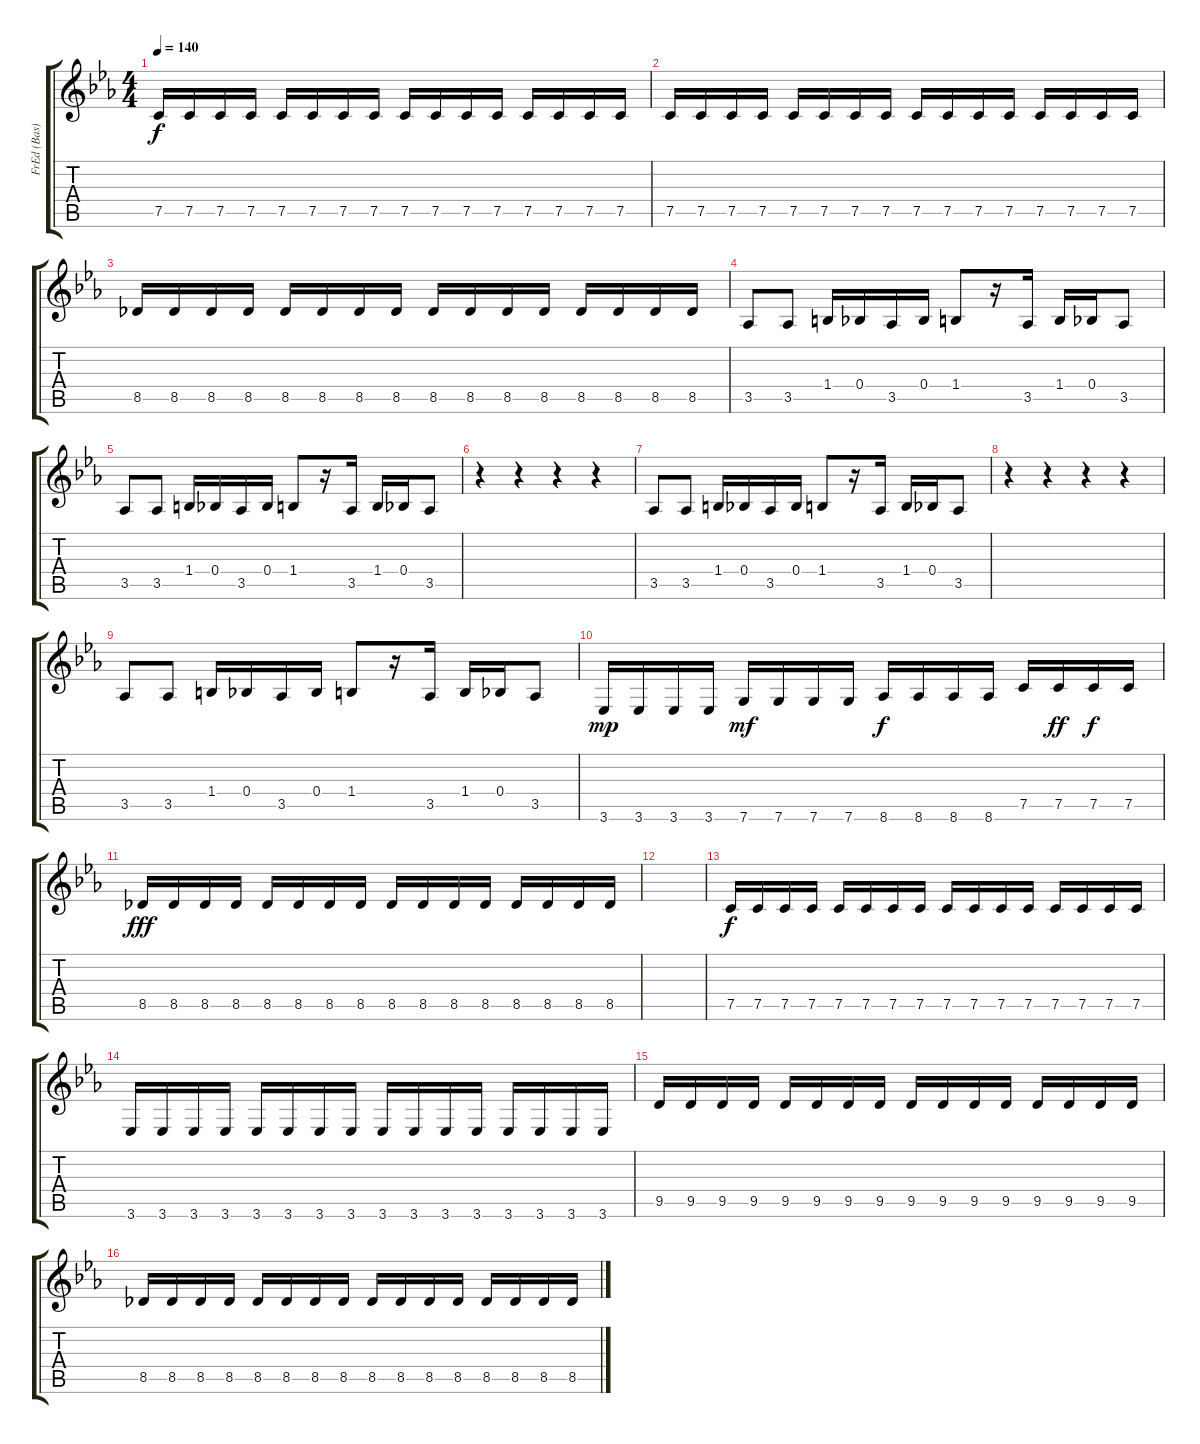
\track ("FrEd (Bas)" "FrEd (Bas)") {instrument electricbasspick}
\staff {score tabs}
\tuning (C4 G3 Eb3 Bb2 F2 C2) {hide}
\ts (4 4)
\tempo 140
\clef g2
\ks eb
7.5.16{dy f} 7.5.16 7.5.16 7.5.16 7.5.16 7.5.16 7.5.16 7.5.16 7.5.16 7.5.16 7.5.16 7.5.16 7.5.16 7.5.16 7.5.16 7.5.16 |
7.5.16 7.5.16 7.5.16 7.5.16 7.5.16 7.5.16 7.5.16 7.5.16 7.5.16 7.5.16 7.5.16 7.5.16 7.5.16 7.5.16 7.5.16 7.5.16 |
8.5.16 8.5.16 8.5.16 8.5.16 8.5.16 8.5.16 8.5.16 8.5.16 8.5.16 8.5.16 8.5.16 8.5.16 8.5.16 8.5.16 8.5.16 8.5.16 |
3.5.8 3.5.8 1.4.16 0.4.16 3.5.16 0.4.16 1.4.8 r.16 3.5.16 1.4.16 0.4.16 3.5.8 |
3.5.8 3.5.8 1.4.16 0.4.16 3.5.16 0.4.16 1.4.8 r.16 3.5.16 1.4.16 0.4.16 3.5.8 |
r.4 r.4 r.4 r.4 |
3.5.8 3.5.8 1.4.16 0.4.16 3.5.16 0.4.16 1.4.8 r.16 3.5.16 1.4.16 0.4.16 3.5.8 |
r.4 r.4 r.4 r.4 |
3.5.8 3.5.8 1.4.16 0.4.16 3.5.16 0.4.16 1.4.8 r.16 3.5.16 1.4.16 0.4.16 3.5.8 |
3.6.16{dy mp} 3.6.16 3.6.16 3.6.16 7.6.16{dy mf} 7.6.16 7.6.16 7.6.16 8.6.16{dy f} 8.6.16 8.6.16 8.6.16 7.5.16 7.5.16{dy ff} 7.5.16{dy f} 7.5.16 |
8.5.16{dy fff} 8.5.16 8.5.16 8.5.16 8.5.16 8.5.16 8.5.16 8.5.16 8.5.16 8.5.16 8.5.16 8.5.16 8.5.16 8.5.16 8.5.16 8.5.16 |
|
7.5.16{dy f} 7.5.16 7.5.16 7.5.16 7.5.16 7.5.16 7.5.16 7.5.16 7.5.16 7.5.16 7.5.16 7.5.16 7.5.16 7.5.16 7.5.16 7.5.16 |
3.6.16 3.6.16 3.6.16 3.6.16 3.6.16 3.6.16 3.6.16 3.6.16 3.6.16 3.6.16 3.6.16 3.6.16 3.6.16 3.6.16 3.6.16 3.6.16 |
9.5.16 9.5.16 9.5.16 9.5.16 9.5.16 9.5.16 9.5.16 9.5.16 9.5.16 9.5.16 9.5.16 9.5.16 9.5.16 9.5.16 9.5.16 9.5.16 |
8.5.16 8.5.16 8.5.16 8.5.16 8.5.16 8.5.16 8.5.16 8.5.16 8.5.16 8.5.16 8.5.16 8.5.16 8.5.16 8.5.16 8.5.16 8.5.16
